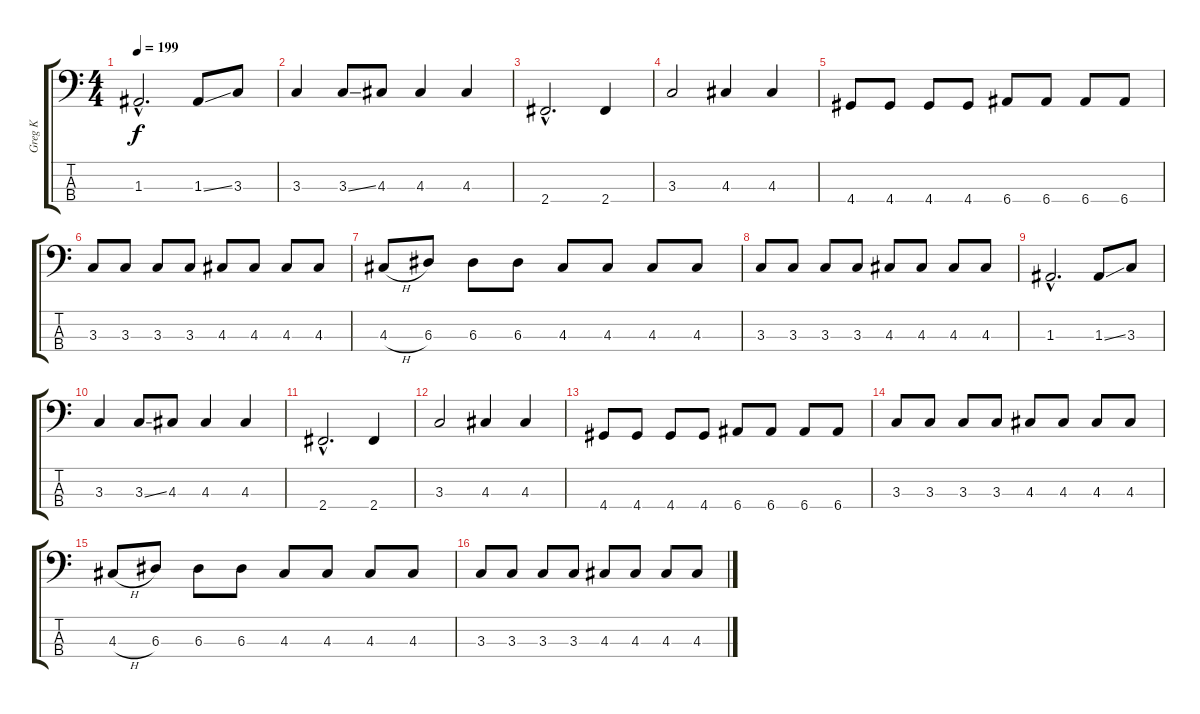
\track ("Greg K" "Greg K") {instrument electricbassfinger}
\staff {score tabs}
\tuning (G2 D2 A1 E1) {hide}
\ts (4 4)
\tempo 199
\clef f4
\ks c
1.3{hac}.2{d dy f} 1.3{ss}.8 3.3.8 |
3.3.4 3.3{ss}.8 4.3.8 4.3.4 4.3.4 |
2.4{hac}.2{d} 2.4.4 |
3.3.2 4.3.4 4.3.4 |
4.4.8 4.4.8 4.4.8 4.4.8 6.4.8 6.4.8 6.4.8 6.4.8 |
3.3.8 3.3.8 3.3.8 3.3.8 4.3.8 4.3.8 4.3.8 4.3.8 |
4.3{h}.8 6.3.8 6.3.8 6.3.8 4.3.8 4.3.8 4.3.8 4.3.8 |
3.3.8 3.3.8 3.3.8 3.3.8 4.3.8 4.3.8 4.3.8 4.3.8 |
1.3{hac}.2{d} 1.3{ss}.8 3.3.8 |
3.3.4 3.3{ss}.8 4.3.8 4.3.4 4.3.4 |
2.4{hac}.2{d} 2.4.4 |
3.3.2 4.3.4 4.3.4 |
4.4.8 4.4.8 4.4.8 4.4.8 6.4.8 6.4.8 6.4.8 6.4.8 |
3.3.8 3.3.8 3.3.8 3.3.8 4.3.8 4.3.8 4.3.8 4.3.8 |
4.3{h}.8 6.3.8 6.3.8 6.3.8 4.3.8 4.3.8 4.3.8 4.3.8 |
3.3.8 3.3.8 3.3.8 3.3.8 4.3.8 4.3.8 4.3.8 4.3.8
